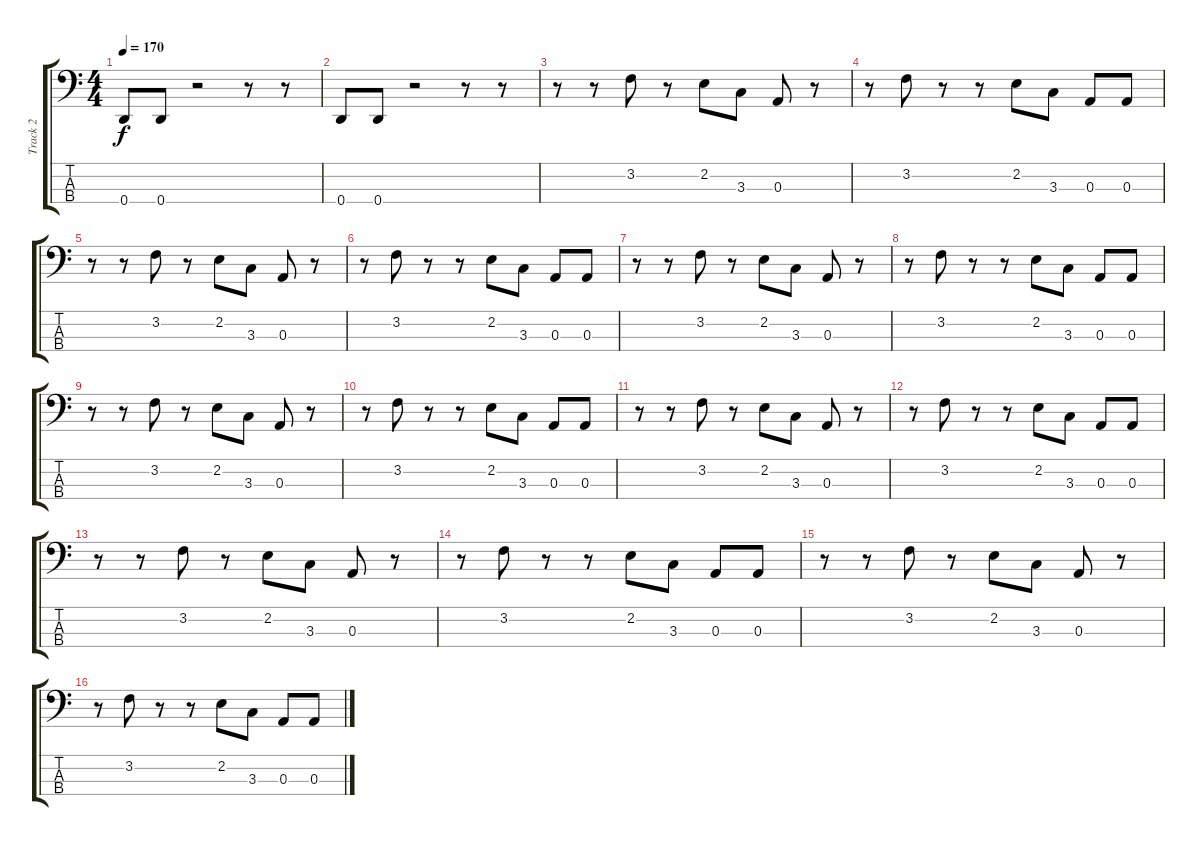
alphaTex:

\track ("Track 2" "Track 2") {instrument electricbassfinger}
\staff {score tabs}
\tuning (G2 D2 A1 D1) {hide}
\ts (4 4)
\tempo 170
\clef f4
\ks c
0.4.8{dy f} 0.4.8 r.2 r.8 r.8 |
0.4.8 0.4.8 r.2 r.8 r.8 |
r.8 r.8 3.2.8 r.8 2.2.8 3.3.8 0.3.8 r.8 |
r.8 3.2.8 r.8 r.8 2.2.8 3.3.8 0.3.8 0.3.8 |
r.8 r.8 3.2.8 r.8 2.2.8 3.3.8 0.3.8 r.8 |
r.8 3.2.8 r.8 r.8 2.2.8 3.3.8 0.3.8 0.3.8 |
r.8 r.8 3.2.8 r.8 2.2.8 3.3.8 0.3.8 r.8 |
r.8 3.2.8 r.8 r.8 2.2.8 3.3.8 0.3.8 0.3.8 |
r.8 r.8 3.2.8 r.8 2.2.8 3.3.8 0.3.8 r.8 |
r.8 3.2.8 r.8 r.8 2.2.8 3.3.8 0.3.8 0.3.8 |
r.8 r.8 3.2.8 r.8 2.2.8 3.3.8 0.3.8 r.8 |
r.8 3.2.8 r.8 r.8 2.2.8 3.3.8 0.3.8 0.3.8 |
r.8 r.8 3.2.8 r.8 2.2.8 3.3.8 0.3.8 r.8 |
r.8 3.2.8 r.8 r.8 2.2.8 3.3.8 0.3.8 0.3.8 |
r.8 r.8 3.2.8 r.8 2.2.8 3.3.8 0.3.8 r.8 |
r.8 3.2.8 r.8 r.8 2.2.8 3.3.8 0.3.8 0.3.8
